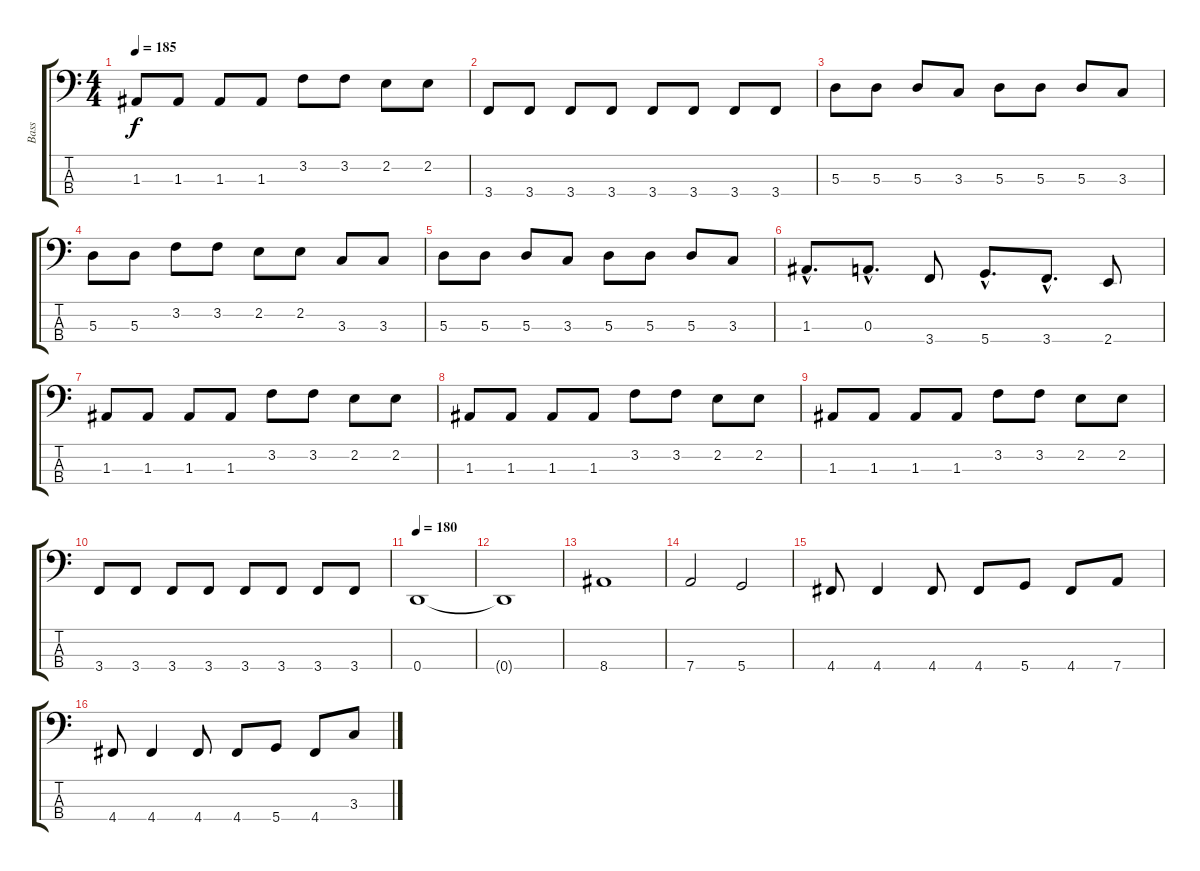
\track ("Bass" "Bass") {instrument electricbassfinger}
\staff {score tabs}
\tuning (G2 D2 A1 D1) {hide}
\ts (4 4)
\tempo 185
\clef f4
\ks c
1.3.8{dy f} 1.3.8 1.3.8 1.3.8 3.2.8 3.2.8 2.2.8 2.2.8 |
3.4.8 3.4.8 3.4.8 3.4.8 3.4.8 3.4.8 3.4.8 3.4.8 |
5.3.8 5.3.8 5.3.8 3.3.8 5.3.8 5.3.8 5.3.8 3.3.8 |
5.3.8 5.3.8 3.2.8 3.2.8 2.2.8 2.2.8 3.3.8 3.3.8 |
5.3.8 5.3.8 5.3.8 3.3.8 5.3.8 5.3.8 5.3.8 3.3.8 |
1.3{hac}.8{d} 0.3{hac}.8{d} 3.4.8 5.4{hac}.8{d} 3.4{hac}.8{d} 2.4.8 |
1.3.8 1.3.8 1.3.8 1.3.8 3.2.8 3.2.8 2.2.8 2.2.8 |
1.3.8 1.3.8 1.3.8 1.3.8 3.2.8 3.2.8 2.2.8 2.2.8 |
1.3.8 1.3.8 1.3.8 1.3.8 3.2.8 3.2.8 2.2.8 2.2.8 |
3.4.8 3.4.8 3.4.8 3.4.8 3.4.8 3.4.8 3.4.8 3.4.8 |
\tempo 180
0.4.1 |
0.4{t}.1 |
8.4.1 |
7.4.2 5.4.2 |
4.4.8 4.4.4 4.4.8 4.4.8 5.4.8 4.4.8 7.4.8 |
4.4.8 4.4.4 4.4.8 4.4.8 5.4.8 4.4.8 3.3.8
